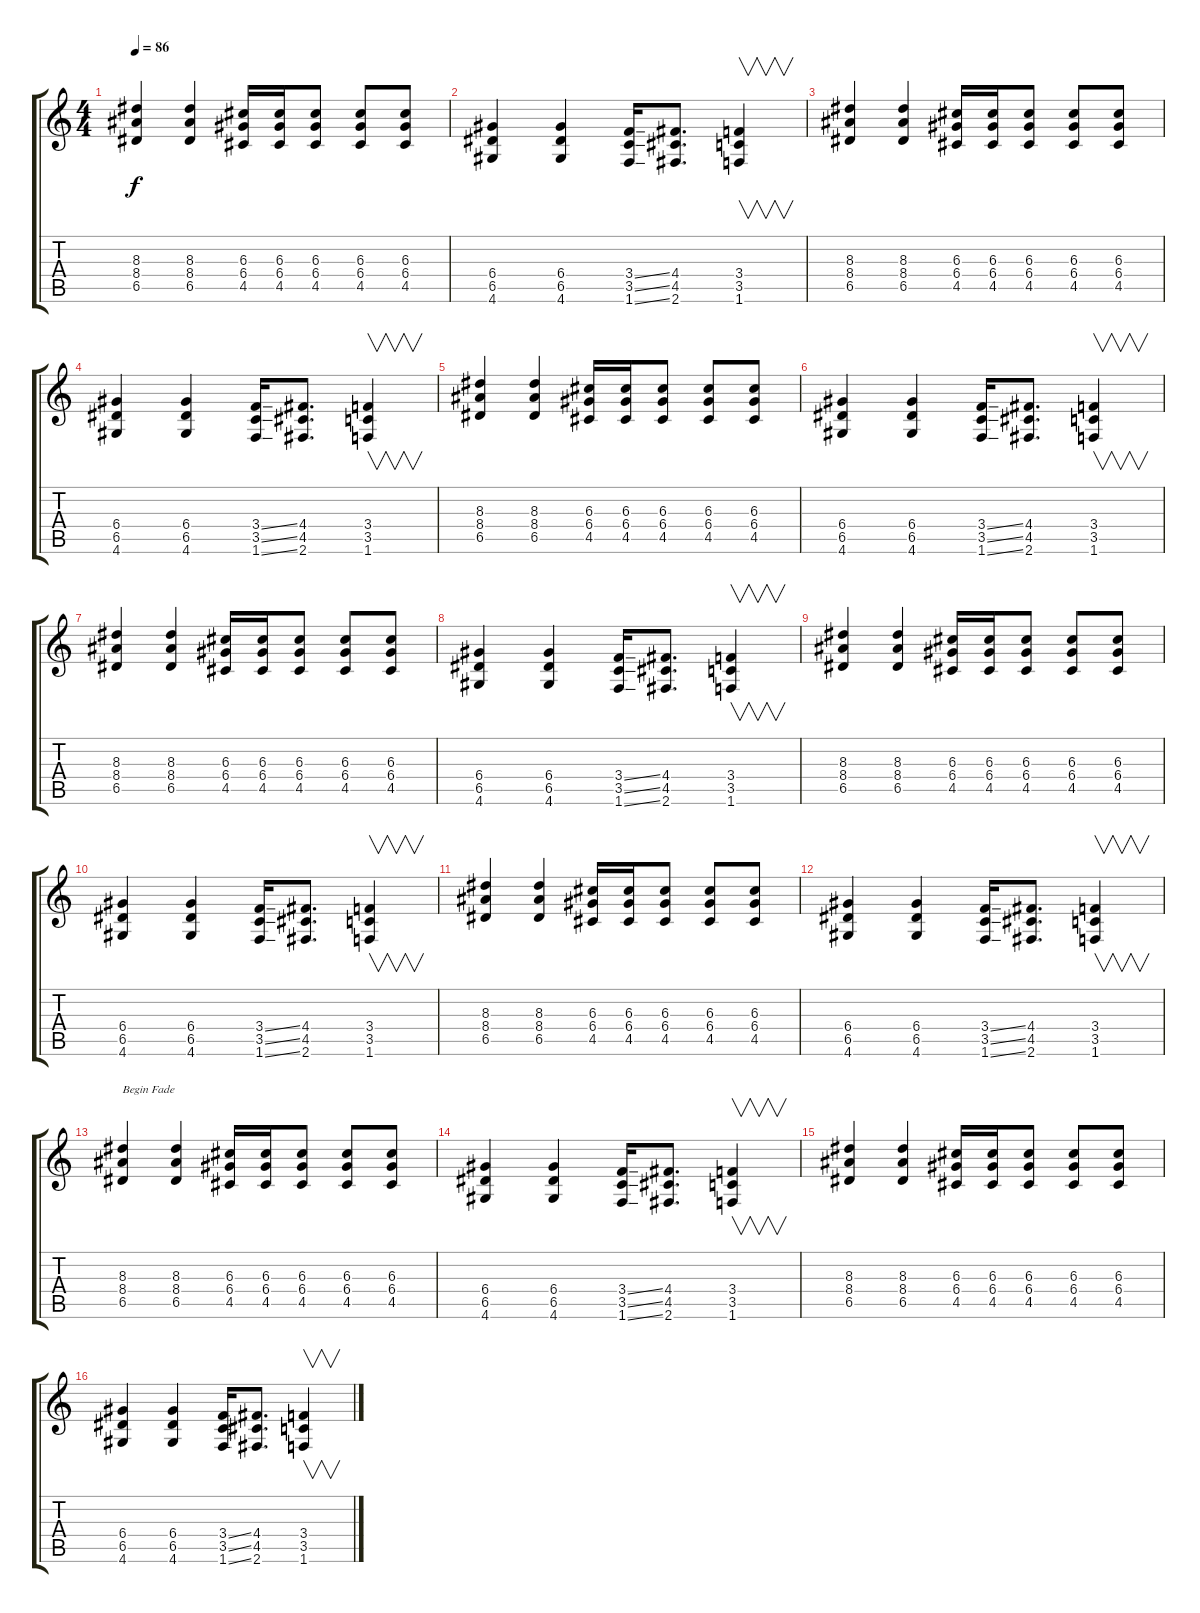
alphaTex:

\track "" {instrument distortionguitar}
\staff {score tabs}
\tuning (E4 B3 G3 D3 A2 E2) {hide}
\ts (4 4)
\tempo 86
\clef g2
\ks c
(8.3 8.4 6.5).4{dy f} (8.3 8.4 6.5).4 (6.3 6.4 4.5).16 (6.3 6.4 4.5).16 (6.3 6.4 4.5).8 (6.3 6.4 4.5).8 (6.3 6.4 4.5).8 |
(6.4 6.5 4.6).4 (6.4 6.5 4.6).4 (3.4{ss} 3.5{ss} 1.6{ss}).16 (4.4 4.5 2.6).8{d} (3.4 3.5 1.6).4{v} |
(8.3 8.4 6.5).4 (8.3 8.4 6.5).4 (6.3 6.4 4.5).16 (6.3 6.4 4.5).16 (6.3 6.4 4.5).8 (6.3 6.4 4.5).8 (6.3 6.4 4.5).8 |
(6.4 6.5 4.6).4 (6.4 6.5 4.6).4 (3.4{ss} 3.5{ss} 1.6{ss}).16 (4.4 4.5 2.6).8{d} (3.4 3.5 1.6).4{v} |
(8.3 8.4 6.5).4 (8.3 8.4 6.5).4 (6.3 6.4 4.5).16 (6.3 6.4 4.5).16 (6.3 6.4 4.5).8 (6.3 6.4 4.5).8 (6.3 6.4 4.5).8 |
(6.4 6.5 4.6).4 (6.4 6.5 4.6).4 (3.4{ss} 3.5{ss} 1.6{ss}).16 (4.4 4.5 2.6).8{d} (3.4 3.5 1.6).4{v} |
(8.3 8.4 6.5).4 (8.3 8.4 6.5).4 (6.3 6.4 4.5).16 (6.3 6.4 4.5).16 (6.3 6.4 4.5).8 (6.3 6.4 4.5).8 (6.3 6.4 4.5).8 |
(6.4 6.5 4.6).4 (6.4 6.5 4.6).4 (3.4{ss} 3.5{ss} 1.6{ss}).16 (4.4 4.5 2.6).8{d} (3.4 3.5 1.6).4{v} |
(8.3 8.4 6.5).4 (8.3 8.4 6.5).4 (6.3 6.4 4.5).16 (6.3 6.4 4.5).16 (6.3 6.4 4.5).8 (6.3 6.4 4.5).8 (6.3 6.4 4.5).8 |
(6.4 6.5 4.6).4 (6.4 6.5 4.6).4 (3.4{ss} 3.5{ss} 1.6{ss}).16 (4.4 4.5 2.6).8{d} (3.4 3.5 1.6).4{v} |
(8.3 8.4 6.5).4 (8.3 8.4 6.5).4 (6.3 6.4 4.5).16 (6.3 6.4 4.5).16 (6.3 6.4 4.5).8 (6.3 6.4 4.5).8 (6.3 6.4 4.5).8 |
(6.4 6.5 4.6).4 (6.4 6.5 4.6).4 (3.4{ss} 3.5{ss} 1.6{ss}).16 (4.4 4.5 2.6).8{d} (3.4 3.5 1.6).4{v} |
(8.3 8.4 6.5).4{txt "Begin Fade" volume 0} (8.3 8.4 6.5).4 (6.3 6.4 4.5).16 (6.3 6.4 4.5).16 (6.3 6.4 4.5).8 (6.3 6.4 4.5).8 (6.3 6.4 4.5).8 |
(6.4 6.5 4.6).4 (6.4 6.5 4.6).4 (3.4{ss} 3.5{ss} 1.6{ss}).16 (4.4 4.5 2.6).8{d} (3.4 3.5 1.6).4{v} |
(8.3 8.4 6.5).4 (8.3 8.4 6.5).4 (6.3 6.4 4.5).16 (6.3 6.4 4.5).16 (6.3 6.4 4.5).8 (6.3 6.4 4.5).8 (6.3 6.4 4.5).8 |
(6.4 6.5 4.6).4 (6.4 6.5 4.6).4 (3.4{ss} 3.5{ss} 1.6{ss}).16 (4.4 4.5 2.6).8{d} (3.4 3.5 1.6).4{v}
